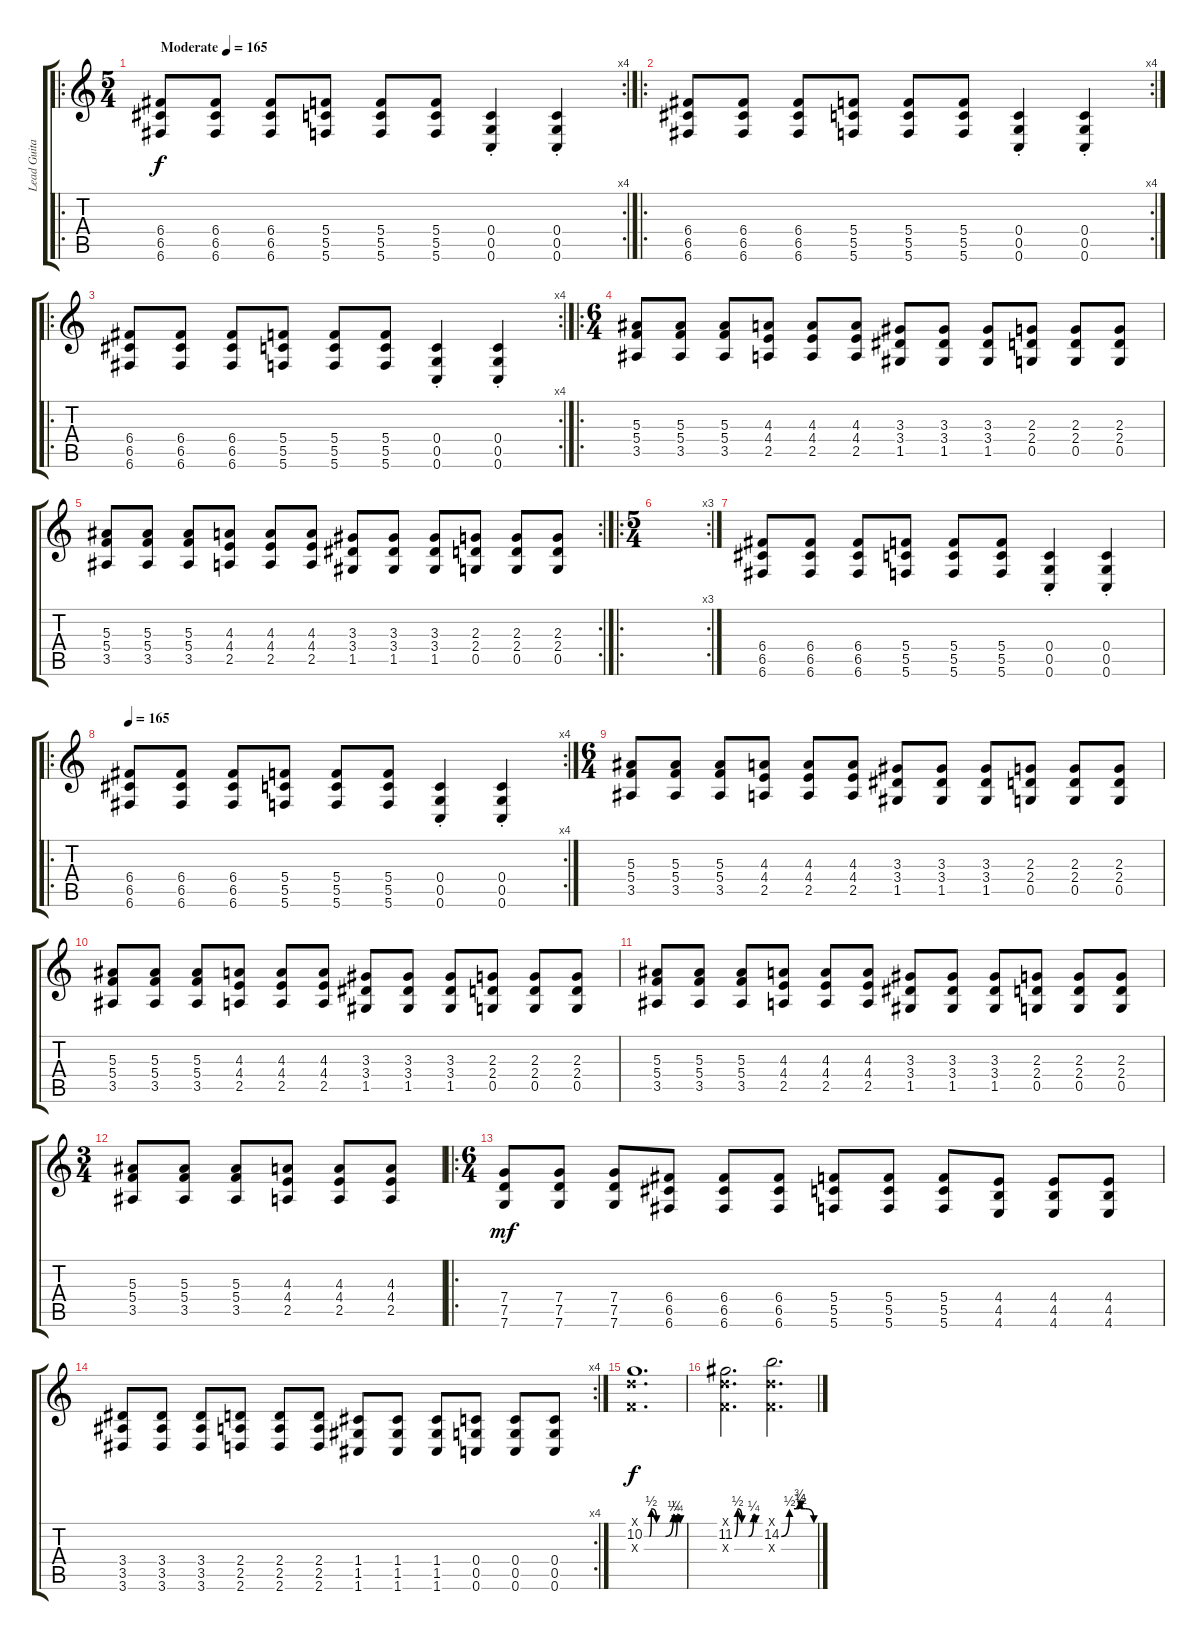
\track ("Lead Guitar" "Lead Guita") {instrument distortionguitar}
\staff {score tabs}
\tuning (D4 A3 F3 C3 G2 C2) {hide}
\ro
\rc 4
\ts (5 4)
\tempo (165 "Moderate")
\clef g2
\ks c
(6.4 6.5 6.6).8{dy f instrument distortionguitar} (6.4 6.5 6.6).8 (6.4 6.5 6.6).8 (5.4 5.5 5.6).8 (5.4 5.5 5.6).8 (5.4 5.5 5.6).8 (0.4{st} 0.5{st} 0.6{st}).4 (0.4{st} 0.5{st} 0.6{st}).4 |
\ro
\rc 4
(6.4 6.5 6.6).8 (6.4 6.5 6.6).8 (6.4 6.5 6.6).8 (5.4 5.5 5.6).8 (5.4 5.5 5.6).8 (5.4 5.5 5.6).8 (0.4{st} 0.5{st} 0.6{st}).4 (0.4{st} 0.5{st} 0.6{st}).4 |
\ro
\rc 4
(6.4 6.5 6.6).8 (6.4 6.5 6.6).8 (6.4 6.5 6.6).8 (5.4 5.5 5.6).8 (5.4 5.5 5.6).8 (5.4 5.5 5.6).8 (0.4{st} 0.5{st} 0.6{st}).4 (0.4{st} 0.5{st} 0.6{st}).4 |
\ro
\ts (6 4)
(5.3 5.4 3.5).8 (5.3 5.4 3.5).8 (5.3 5.4 3.5).8 (4.3 4.4 2.5).8 (4.3 4.4 2.5).8 (4.3 4.4 2.5).8 (3.3 3.4 1.5).8 (3.3 3.4 1.5).8 (3.3 3.4 1.5).8 (2.3 2.4 0.5).8 (2.3 2.4 0.5).8 (2.3 2.4 0.5).8 |
\rc 2
(5.3 5.4 3.5).8 (5.3 5.4 3.5).8 (5.3 5.4 3.5).8 (4.3 4.4 2.5).8 (4.3 4.4 2.5).8 (4.3 4.4 2.5).8 (3.3 3.4 1.5).8 (3.3 3.4 1.5).8 (3.3 3.4 1.5).8 (2.3 2.4 0.5).8 (2.3 2.4 0.5).8 (2.3 2.4 0.5).8 |
\ro
\rc 3
\ts (5 4)
|
(6.4 6.5 6.6).8{volume 4 balance 16 instrument overdrivenguitar} (6.4 6.5 6.6).8 (6.4 6.5 6.6).8 (5.4 5.5 5.6).8 (5.4 5.5 5.6).8 (5.4 5.5 5.6).8 (0.4{st} 0.5{st} 0.6{st}).4 (0.4{st} 0.5{st} 0.6{st}).4 |
\ro
\rc 4
\tempo 165
(6.4 6.5 6.6).8{volume 13 balance 8 instrument distortionguitar} (6.4 6.5 6.6).8 (6.4 6.5 6.6).8 (5.4 5.5 5.6).8 (5.4 5.5 5.6).8 (5.4 5.5 5.6).8 (0.4{st} 0.5{st} 0.6{st}).4 (0.4{st} 0.5{st} 0.6{st}).4 |
\ts (6 4)
(5.3 5.4 3.5).8 (5.3 5.4 3.5).8 (5.3 5.4 3.5).8 (4.3 4.4 2.5).8 (4.3 4.4 2.5).8 (4.3 4.4 2.5).8 (3.3 3.4 1.5).8 (3.3 3.4 1.5).8 (3.3 3.4 1.5).8 (2.3 2.4 0.5).8 (2.3 2.4 0.5).8 (2.3 2.4 0.5).8 |
(5.3 5.4 3.5).8 (5.3 5.4 3.5).8 (5.3 5.4 3.5).8 (4.3 4.4 2.5).8 (4.3 4.4 2.5).8 (4.3 4.4 2.5).8 (3.3 3.4 1.5).8 (3.3 3.4 1.5).8 (3.3 3.4 1.5).8 (2.3 2.4 0.5).8 (2.3 2.4 0.5).8 (2.3 2.4 0.5).8 |
(5.3 5.4 3.5).8 (5.3 5.4 3.5).8 (5.3 5.4 3.5).8 (4.3 4.4 2.5).8 (4.3 4.4 2.5).8 (4.3 4.4 2.5).8 (3.3 3.4 1.5).8 (3.3 3.4 1.5).8 (3.3 3.4 1.5).8 (2.3 2.4 0.5).8 (2.3 2.4 0.5).8 (2.3 2.4 0.5).8 |
\ts (3 4)
(5.3 5.4 3.5).8 (5.3 5.4 3.5).8 (5.3 5.4 3.5).8 (4.3 4.4 2.5).8 (4.3 4.4 2.5).8 (4.3 4.4 2.5).8 |
\ro
\ts (6 4)
(7.4 7.5 7.6).8{dy mf} (7.4 7.5 7.6).8 (7.4 7.5 7.6).8 (6.4 6.5 6.6).8 (6.4 6.5 6.6).8 (6.4 6.5 6.6).8 (5.4 5.5 5.6).8 (5.4 5.5 5.6).8 (5.4 5.5 5.6).8 (4.4 4.5 4.6).8 (4.4 4.5 4.6).8 (4.4 4.5 4.6).8 |
\rc 4
(3.4 3.5 3.6).8 (3.4 3.5 3.6).8 (3.4 3.5 3.6).8 (2.4 2.5 2.6).8 (2.4 2.5 2.6).8 (2.4 2.5 2.6).8 (1.4 1.5 1.6).8 (1.4 1.5 1.6).8 (1.4 1.5 1.6).8 (0.4 0.5 0.6).8 (0.4 0.5 0.6).8 (0.4 0.5 0.6).8 |
(0.1{x} 10.2{be (custom 0 0 8 0 11 2 19 0 33 0 45 1 48 0 51 1 56 0 60 0)} 0.3{x}).1{d dy f instrument distortionguitar} |
(0.1{x} 11.2{be (custom 0 0 7 2 17 0 33 0 45 1 50 0 60 0)} 0.3{x}).2{d} (0.1{x} 14.2{be (custom 0 0 15 2 30 2 34 3 36 2 45 2 60 0)} 0.3{x}).2{d}
